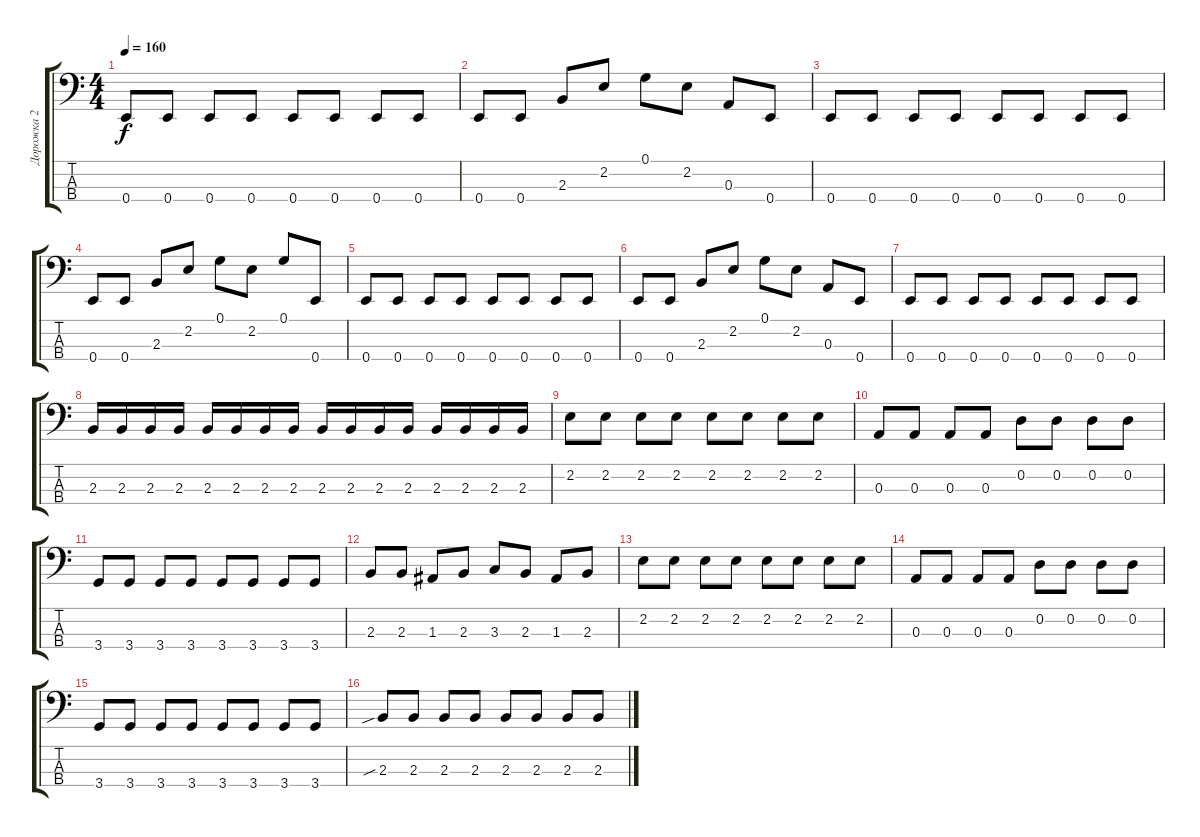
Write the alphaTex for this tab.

\track ("Дорожка 2" "Дорожка 2") {instrument electricbassfinger}
\staff {score tabs}
\tuning (G2 D2 A1 E1) {hide}
\ts (4 4)
\tempo 160
\clef f4
\ks c
0.4.8{dy f} 0.4.8 0.4.8 0.4.8 0.4.8 0.4.8 0.4.8 0.4.8 |
0.4.8 0.4.8 2.3.8 2.2.8 0.1.8 2.2.8 0.3.8 0.4.8 |
0.4.8 0.4.8 0.4.8 0.4.8 0.4.8 0.4.8 0.4.8 0.4.8 |
0.4.8 0.4.8 2.3.8 2.2.8 0.1.8 2.2.8 0.1.8 0.4.8 |
0.4.8 0.4.8 0.4.8 0.4.8 0.4.8 0.4.8 0.4.8 0.4.8 |
0.4.8 0.4.8 2.3.8 2.2.8 0.1.8 2.2.8 0.3.8 0.4.8 |
0.4.8 0.4.8 0.4.8 0.4.8 0.4.8 0.4.8 0.4.8 0.4.8 |
2.3.16 2.3.16 2.3.16 2.3.16 2.3.16 2.3.16 2.3.16 2.3.16 2.3.16 2.3.16 2.3.16 2.3.16 2.3.16 2.3.16 2.3.16 2.3.16 |
2.2.8 2.2.8 2.2.8 2.2.8 2.2.8 2.2.8 2.2.8 2.2.8 |
0.3.8 0.3.8 0.3.8 0.3.8 0.2.8 0.2.8 0.2.8 0.2.8 |
3.4.8 3.4.8 3.4.8 3.4.8 3.4.8 3.4.8 3.4.8 3.4.8 |
2.3.8 2.3.8 1.3.8 2.3.8 3.3.8 2.3.8 1.3.8 2.3.8 |
2.2.8 2.2.8 2.2.8 2.2.8 2.2.8 2.2.8 2.2.8 2.2.8 |
0.3.8 0.3.8 0.3.8 0.3.8 0.2.8 0.2.8 0.2.8 0.2.8 |
3.4.8 3.4.8 3.4.8 3.4.8 3.4.8 3.4.8 3.4.8 3.4.8 |
2.3{sib}.8 2.3.8 2.3.8 2.3.8 2.3.8 2.3.8 2.3.8 2.3.8
